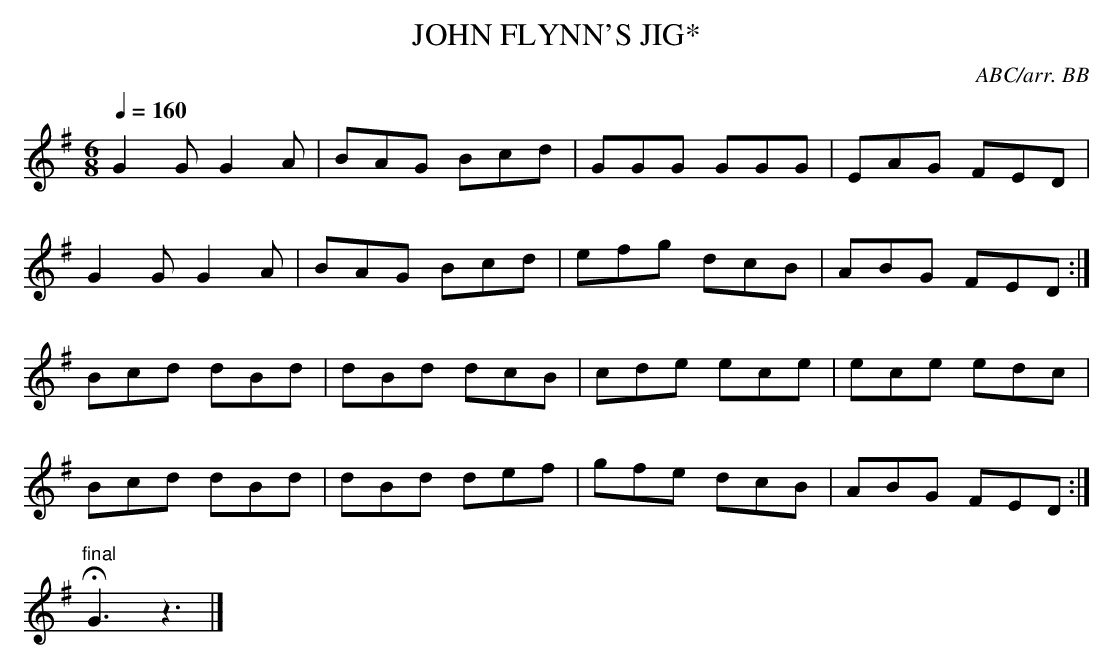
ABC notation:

X:1
T:JOHN FLYNN'S JIG*
C:ABC/arr. BB
L:1/8
Q:1/4=160
M:6/8
K:G
G2G G2A|BAG Bcd|GGG GGG|EAG FED|
G2G G2A|BAG Bcd|efg dcB|ABG FED :|
Bcd dBd|dBd dcB|cde ece|ece edc|
Bcd dBd|dBd def|gfe dcB|ABG FED :|
"final" HG3z3|]
